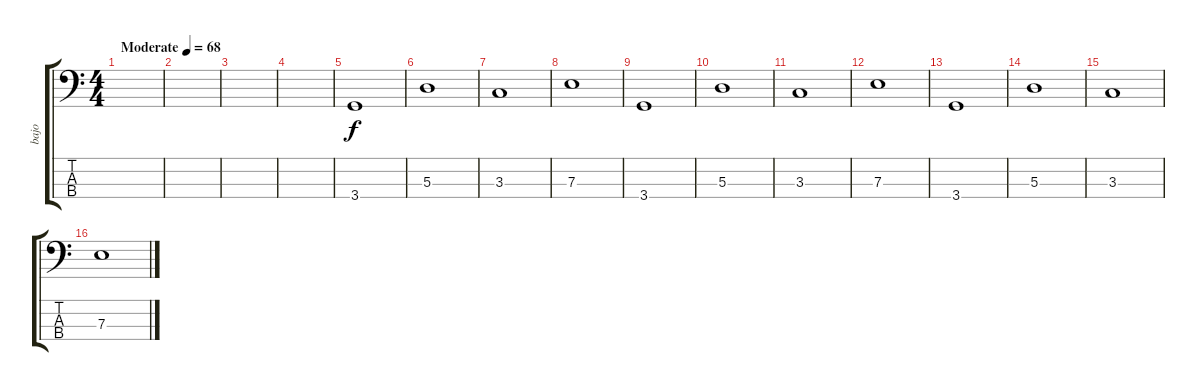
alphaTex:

\track ("bajo" "bajo") {instrument electricbassfinger}
\staff {score tabs}
\tuning (G2 D2 A1 E1) {hide}
\ts (4 4)
\tempo (68 "Moderate")
\clef f4
\ks c
|
|
|
|
3.4.1 |
5.3.1 |
3.3.1 |
7.3.1 |
3.4.1 |
5.3.1 |
3.3.1 |
7.3.1 |
3.4.1 |
5.3.1 |
3.3.1 |
7.3.1
